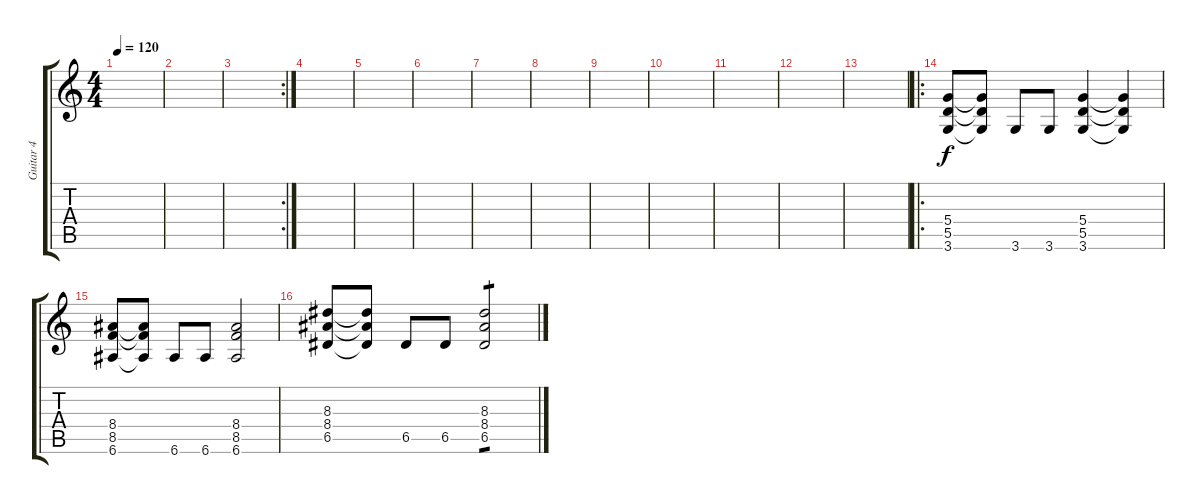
\track ("Guitar 4" "Guitar 4") {instrument overdrivenguitar}
\staff {score tabs}
\tuning (E4 B3 G3 D3 A2 E2) {hide}
\ts (4 4)
\tempo 120
\clef g2
\ks c
|
|
\rc 2
|
|
|
|
|
|
|
|
|
|
|
\ro
(5.4 5.5 3.6).8 (5.4{t} 5.5{t} 3.6{t}).8 3.6.8 3.6.8 (5.4 5.5 3.6).4 (5.4{t} 5.5{t} 3.6{t}).4 |
(8.4 8.5 6.6).8 (8.4{t} 8.5{t} 6.6{t}).8 6.6.8 6.6.8 (8.4 8.5 6.6).2 |
(8.3 8.4 6.5).8 (8.3{t} 8.4{t} 6.5{t}).8 6.5.8 6.5.8 (8.3 8.4 6.5).2{tp 1}
